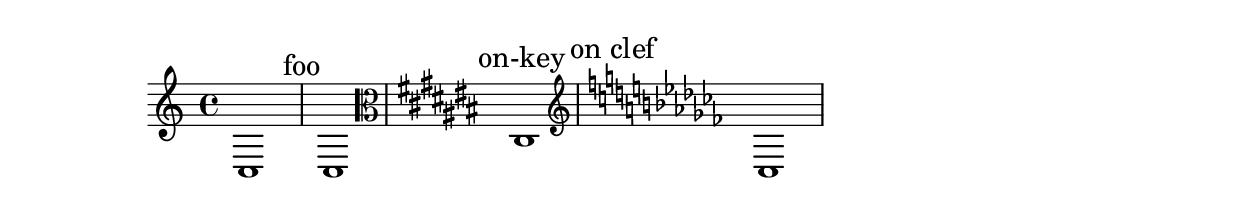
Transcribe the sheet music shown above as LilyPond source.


\header {

  texidoc = "The rehearsal mark is put on top a breakable symbol,
  according to the value of @code{break-align-symbols} value of the
  @code{RehearsalMark}. The same holds for @code{BarNumber} grobs."

}

\version "2.11.51"
  
\relative {
  c1 \mark "foo"
  c1
  \key cis \major
  \clef alto
  \override Score.RehearsalMark #'break-align-symbols = #'(key-signature)
  \mark "on-key"
  cis
  \key ces \major
  \override Score.RehearsalMark #'break-align-symbols = #'(clef)
  \clef treble
  \mark "on clef"
  ces
}
